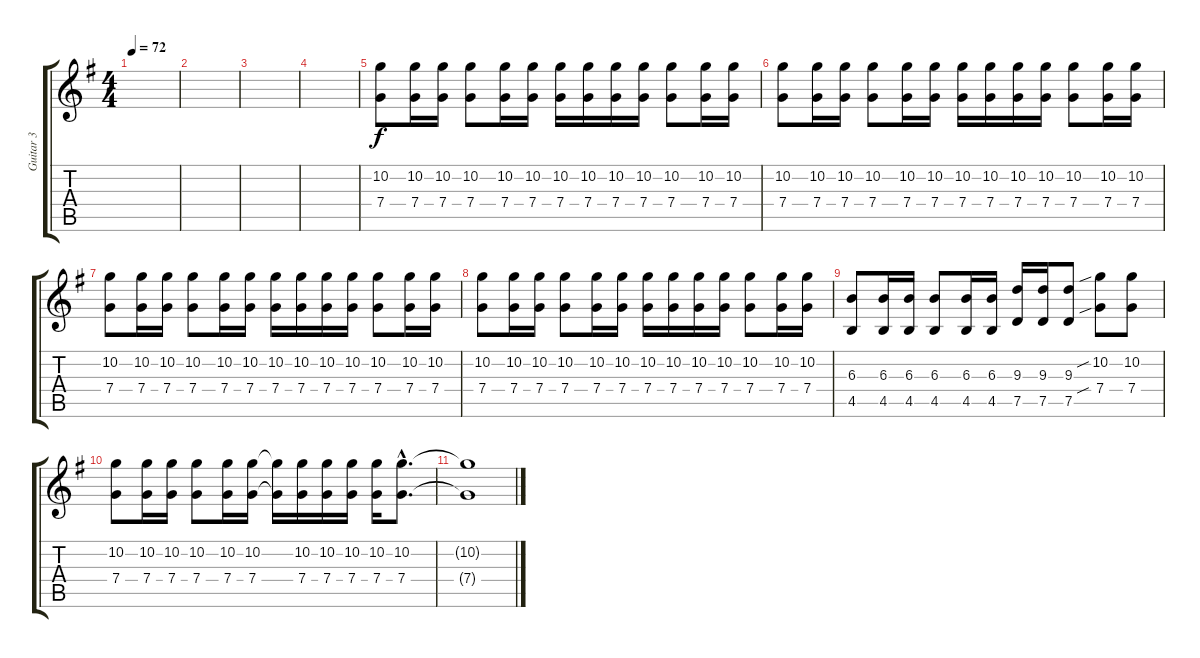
\track ("Guitar 3" "Guitar 3") {instrument distortionguitar}
\staff {score tabs}
\tuning (D4 A3 F3 C3 G2 C2) {hide}
\ts (4 4)
\tempo 72
\clef g2
\ks g
|
|
|
|
(10.2 7.4).8 (10.2 7.4).16 (10.2 7.4).16 (10.2 7.4).8 (10.2 7.4).16 (10.2 7.4).16 (10.2 7.4).16 (10.2 7.4).16 (10.2 7.4).16 (10.2 7.4).16 (10.2 7.4).8 (10.2 7.4).16 (10.2 7.4).16 |
(10.2 7.4).8 (10.2 7.4).16 (10.2 7.4).16 (10.2 7.4).8 (10.2 7.4).16 (10.2 7.4).16 (10.2 7.4).16 (10.2 7.4).16 (10.2 7.4).16 (10.2 7.4).16 (10.2 7.4).8 (10.2 7.4).16 (10.2 7.4).16 |
(10.2 7.4).8 (10.2 7.4).16 (10.2 7.4).16 (10.2 7.4).8 (10.2 7.4).16 (10.2 7.4).16 (10.2 7.4).16 (10.2 7.4).16 (10.2 7.4).16 (10.2 7.4).16 (10.2 7.4).8 (10.2 7.4).16 (10.2 7.4).16 |
(10.2 7.4).8 (10.2 7.4).16 (10.2 7.4).16 (10.2 7.4).8 (10.2 7.4).16 (10.2 7.4).16 (10.2 7.4).16 (10.2 7.4).16 (10.2 7.4).16 (10.2 7.4).16 (10.2 7.4).8 (10.2 7.4).16 (10.2 7.4).16 |
(6.3 4.5).8 (6.3 4.5).16 (6.3 4.5).16 (6.3 4.5).8 (6.3 4.5).16 (6.3 4.5).16 (9.3 7.5).16 (9.3 7.5).16 (9.3 7.5).8 (10.2{sib} 7.4{sib}).8 (10.2 7.4).8 |
(10.2 7.4).8 (10.2 7.4).16 (10.2 7.4).16 (10.2 7.4).8 (10.2 7.4).16 (10.2 7.4).16 (10.2{t} 7.4{t}).16 (10.2 7.4).16 (10.2 7.4).16 (10.2 7.4).16 (10.2 7.4).16 (10.2{hac} 7.4{hac}).8{d} |
(10.2{t} 7.4{t}).1
